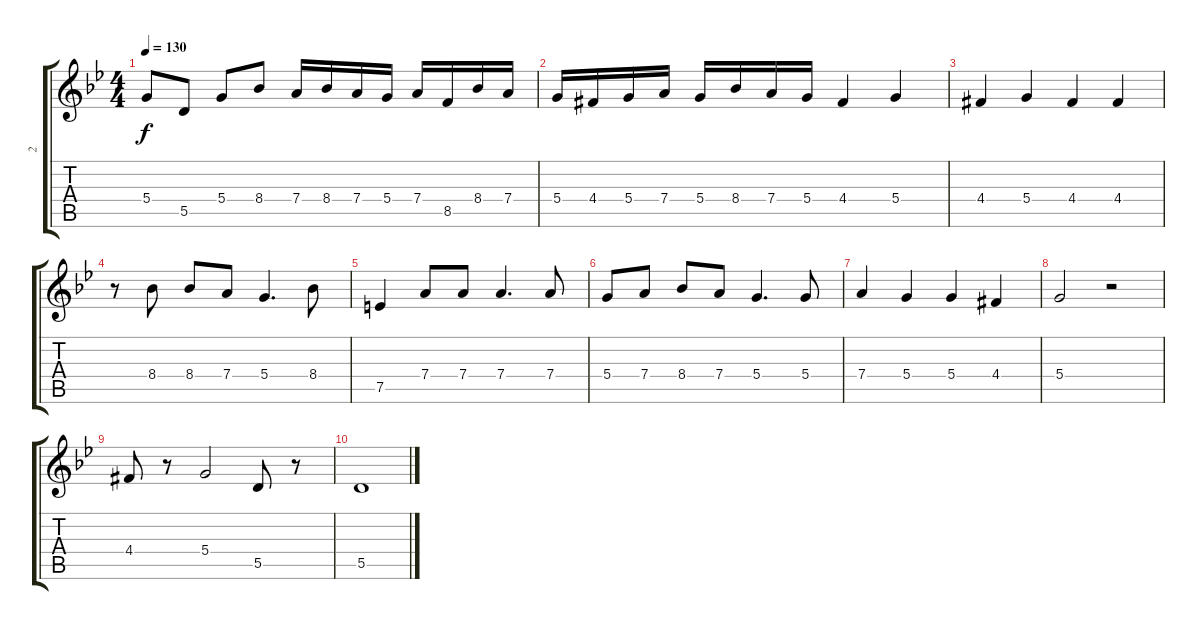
\track ("2" "2") {instrument distortionguitar}
\staff {score tabs}
\tuning (E4 B3 G3 D3 A2 E2) {hide}
\ts (4 4)
\tempo 130
\clef g2
\ks gminor
5.4.8{dy f} 5.5.8 5.4.8 8.4.8 7.4.16 8.4.16 7.4.16 5.4.16 7.4.16 8.5.16 8.4.16 7.4.16 |
5.4.16 4.4{acc #}.16 5.4.16 7.4.16 5.4.16 8.4.16 7.4.16 5.4.16 4.4{acc #}.4 5.4.4 |
4.4{acc #}.4 5.4.4 4.4{acc #}.4 4.4{acc #}.4 |
r.8 8.4.8 8.4.8 7.4.8 5.4.4{d} 8.4.8 |
7.5.4 7.4.8 7.4.8 7.4.4{d} 7.4.8 |
5.4.8 7.4.8 8.4.8 7.4.8 5.4.4{d} 5.4.8 |
7.4.4 5.4.4 5.4.4 4.4{acc #}.4 |
5.4.2 r.2 |
4.4{acc #}.8 r.8 5.4.2 5.5.8 r.8 |
5.5.1
